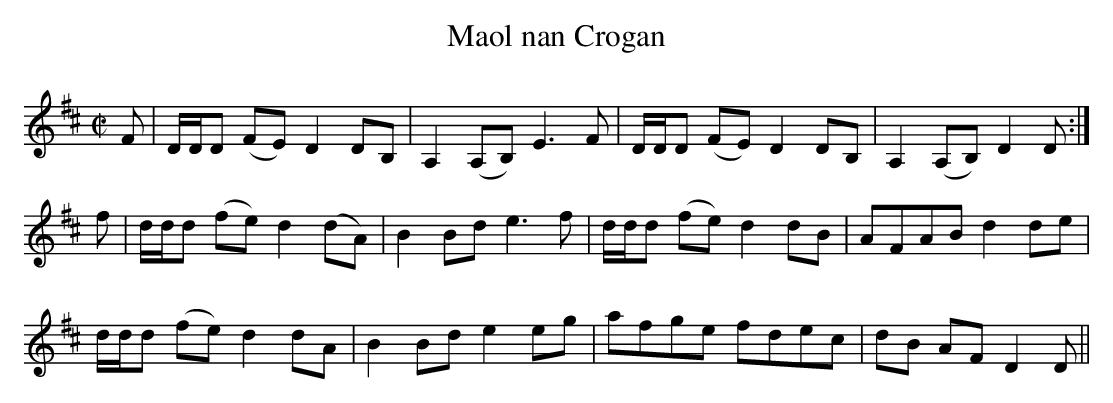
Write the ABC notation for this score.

X:1
T:Maol nan Crogan
M:C|
L:1/8
K:D
F|D/D/D (FE) D2 DB,|A,2 (A,B,) E3F|D/D/D (FE) D2 DB,|A,2 (A,B,) D2D:|
f|d/d/d (fe) d2 (dA)|B2 Bd e3f|d/d/d (fe) d2 dB|AFAB d2 de|
d/d/d (fe) d2 dA|B2 Bd e2 eg|afge fdec|dB AF D2D||
